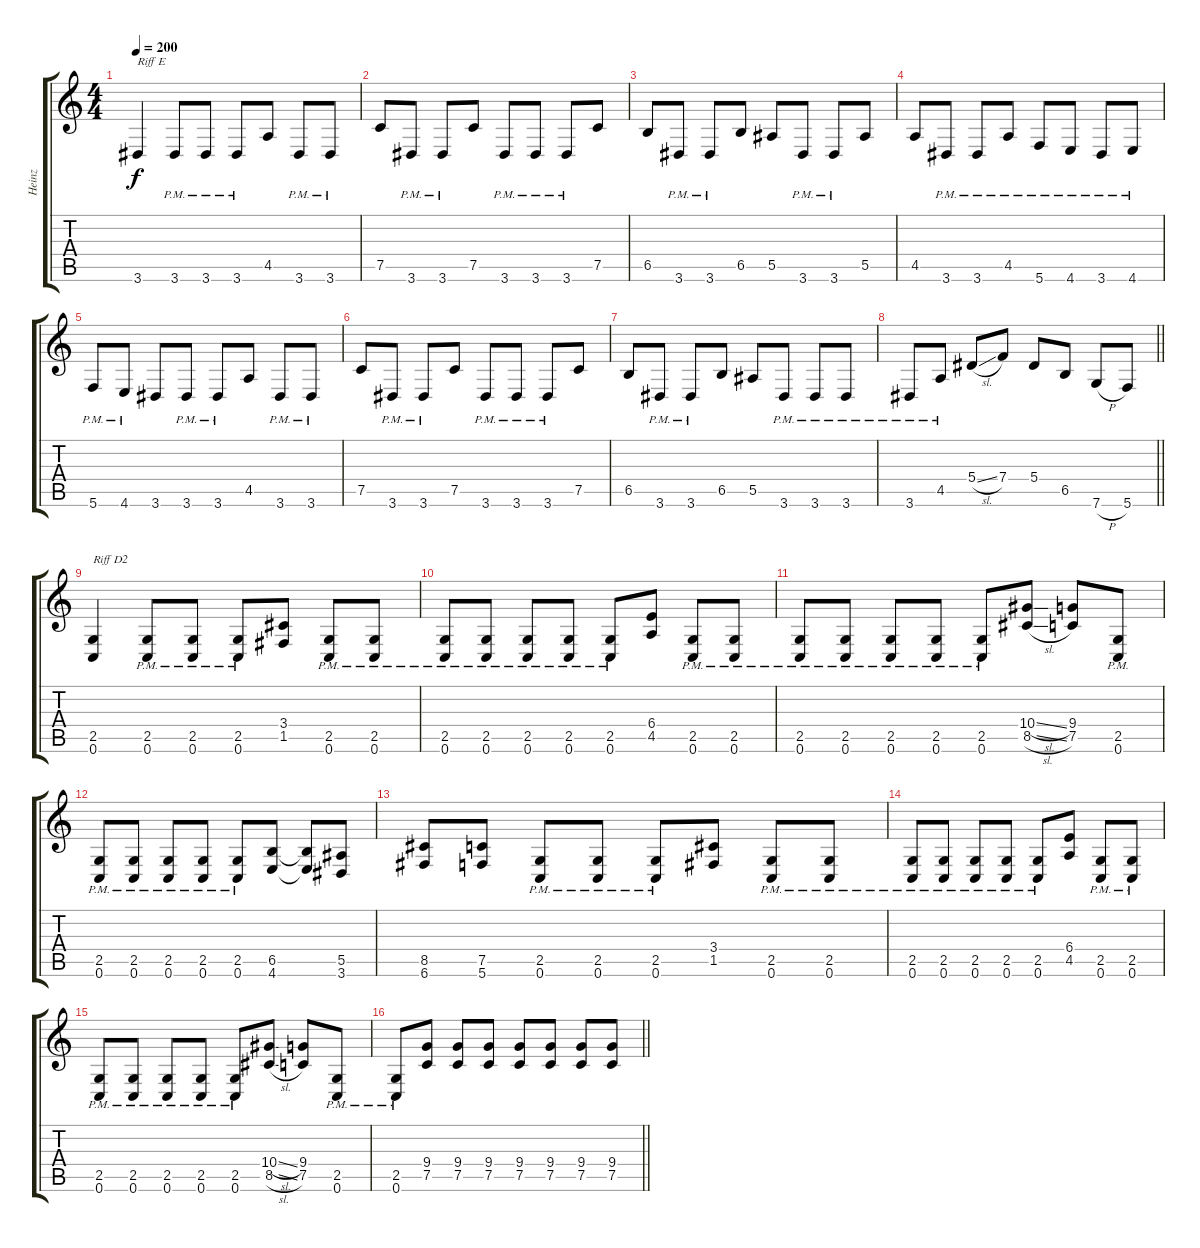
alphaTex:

\track ("Heinz" "Heinz") {instrument distortionguitar}
\staff {score tabs}
\tuning (C4 G3 Eb3 Bb2 F2 C2) {hide}
\ts (4 4)
\tempo 200
\clef g2
\ks c
3.6.4{txt "Riff E" dy f} 3.6{pm}.8 3.6{pm}.8 3.6{pm}.8 4.5.8 3.6{pm}.8 3.6{pm}.8 |
7.5.8 3.6{pm}.8 3.6{pm}.8 7.5.8 3.6{pm}.8 3.6{pm}.8 3.6{pm}.8 7.5.8 |
6.5.8 3.6{pm}.8 3.6{pm}.8 6.5.8 5.5.8 3.6{pm}.8 3.6{pm}.8 5.5.8 |
4.5.8 3.6{pm}.8 3.6{pm}.8 4.5{pm}.8 5.6{pm}.8 4.6{pm}.8 3.6{pm}.8 4.6{pm}.8 |
5.6{pm}.8 4.6{pm}.8 3.6.8 3.6{pm}.8 3.6{pm}.8 4.5.8 3.6{pm}.8 3.6{pm}.8 |
7.5.8 3.6{pm}.8 3.6{pm}.8 7.5.8 3.6{pm}.8 3.6{pm}.8 3.6{pm}.8 7.5.8 |
6.5.8 3.6{pm}.8 3.6{pm}.8 6.5.8 5.5.8 3.6{pm}.8 3.6{pm}.8 3.6{pm}.8 |
\barLineRight lightlight
3.6{pm}.8 4.5{pm}.8 5.4{sl}.8 7.4.8 5.4.8 6.5.8 7.6{h}.8 5.6.8 |
(2.5 0.6).4{txt "Riff D2"} (2.5{pm} 0.6{pm}).8 (2.5{pm} 0.6{pm}).8 (2.5{pm} 0.6{pm}).8 (3.4 1.5).8 (2.5{pm} 0.6{pm}).8 (2.5{pm} 0.6{pm}).8 |
(2.5{pm} 0.6{pm}).8 (2.5{pm} 0.6{pm}).8 (2.5{pm} 0.6{pm}).8 (2.5{pm} 0.6{pm}).8 (2.5{pm} 0.6{pm}).8 (6.4 4.5).8 (2.5{pm} 0.6{pm}).8 (2.5{pm} 0.6{pm}).8 |
(2.5{pm} 0.6{pm}).8 (2.5{pm} 0.6{pm}).8 (2.5{pm} 0.6{pm}).8 (2.5{pm} 0.6{pm}).8 (2.5{pm} 0.6{pm}).8 (10.4{sl} 8.5{sl}).8 (9.4 7.5).8 (2.5{pm} 0.6{pm}).8 |
(2.5{pm} 0.6{pm}).8 (2.5{pm} 0.6{pm}).8 (2.5{pm} 0.6{pm}).8 (2.5{pm} 0.6{pm}).8 (2.5{pm} 0.6{pm}).8 (6.5 4.6).8 (6.5{t} 4.6{t}).8 (5.5 3.6).8 |
(8.5 6.6).8 (7.5 5.6).8 (2.5{pm} 0.6{pm}).8 (2.5{pm} 0.6{pm}).8 (2.5{pm} 0.6{pm}).8 (3.4 1.5).8 (2.5{pm} 0.6{pm}).8 (2.5{pm} 0.6{pm}).8 |
(2.5{pm} 0.6{pm}).8 (2.5{pm} 0.6{pm}).8 (2.5{pm} 0.6{pm}).8 (2.5{pm} 0.6{pm}).8 (2.5{pm} 0.6{pm}).8 (6.4 4.5).8 (2.5{pm} 0.6{pm}).8 (2.5{pm} 0.6{pm}).8 |
(2.5{pm} 0.6{pm}).8 (2.5{pm} 0.6{pm}).8 (2.5{pm} 0.6{pm}).8 (2.5{pm} 0.6{pm}).8 (2.5{pm} 0.6{pm}).8 (10.4{sl} 8.5{sl}).8 (9.4 7.5).8 (2.5{pm} 0.6{pm}).8 |
\barLineRight lightlight
(2.5{pm} 0.6{pm}).8 (9.4 7.5).8 (9.4 7.5).8 (9.4 7.5).8 (9.4 7.5).8 (9.4 7.5).8 (9.4 7.5).8 (9.4 7.5).8
